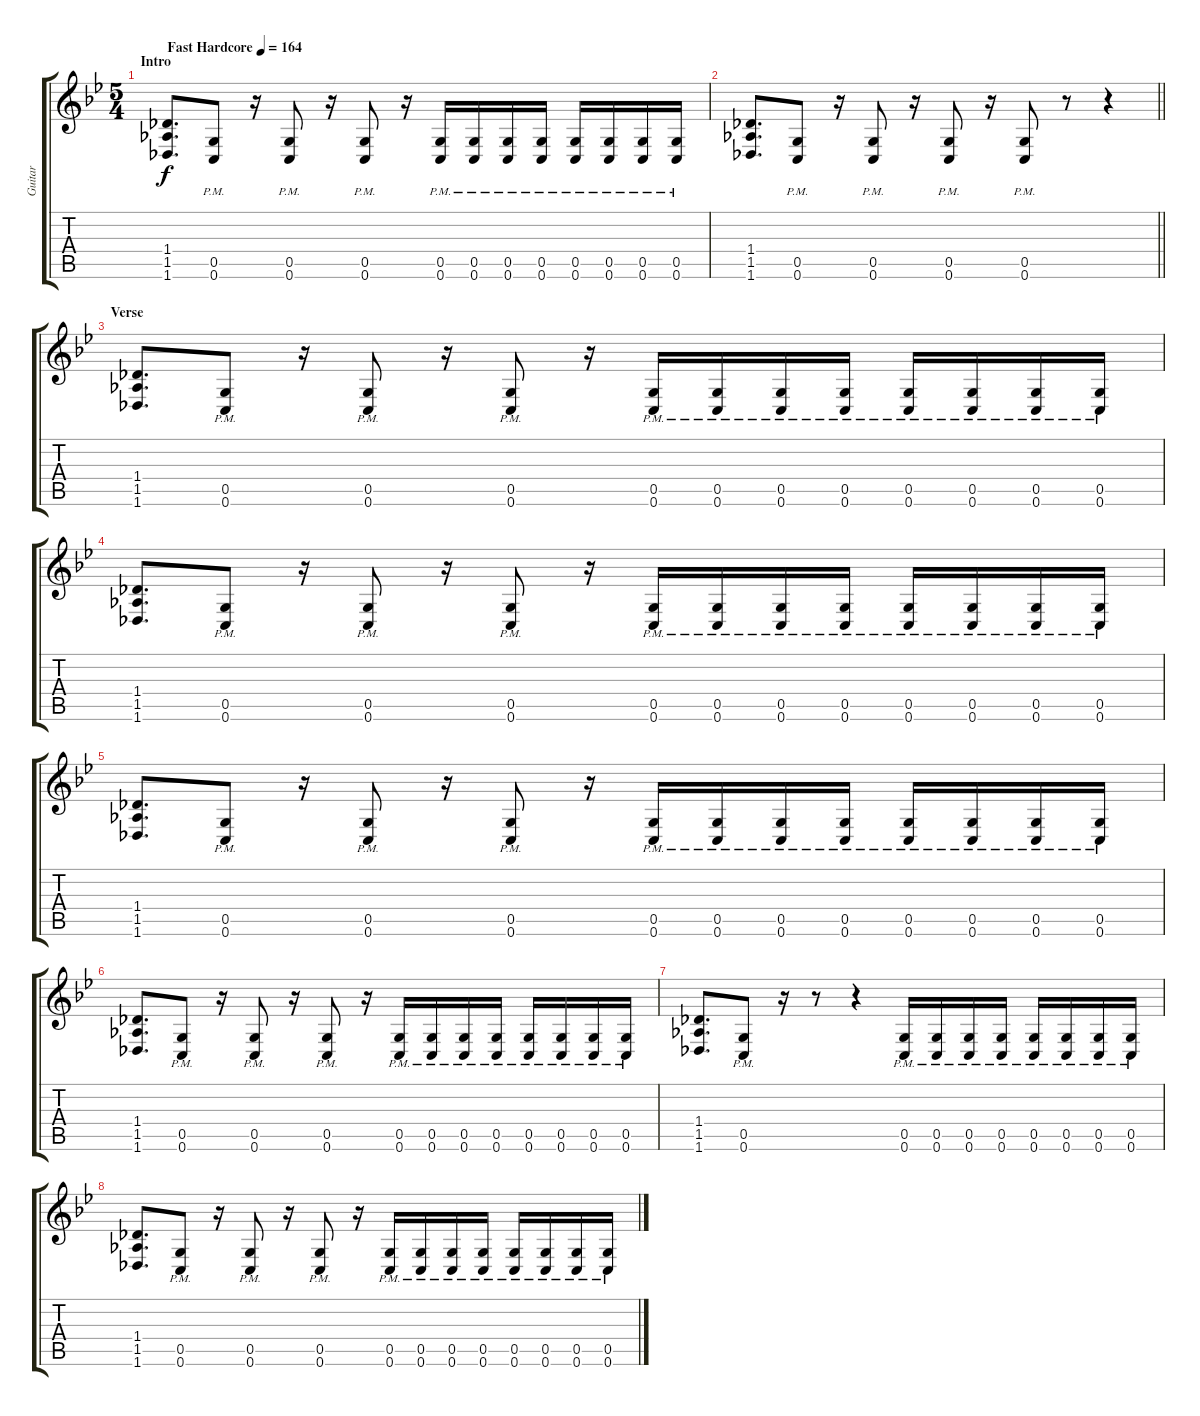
\track ("Guitar" "Guitar") {instrument distortionguitar}
\staff {score tabs}
\tuning (D4 A3 F3 C3 G2 C2) {hide}
\ts (5 4)
\section ("" "Intro")
\tempo (164 "Fast Hardcore")
\clef g2
\ks bb
(1.4 1.5 1.6).8{d dy f instrument distortionguitar} (0.5{pm} 0.6{pm}).8 r.16 (0.5{pm} 0.6{pm}).8 r.16 (0.5{pm} 0.6{pm}).8 r.16 (0.5{pm} 0.6{pm}).16 (0.5{pm} 0.6{pm}).16 (0.5{pm} 0.6{pm}).16 (0.5{pm} 0.6{pm}).16 (0.5{pm} 0.6{pm}).16 (0.5{pm} 0.6{pm}).16 (0.5{pm} 0.6{pm}).16 (0.5{pm} 0.6{pm}).16 |
\barLineRight lightlight
(1.4 1.5 1.6).8{d} (0.5{pm} 0.6{pm}).8 r.16 (0.5{pm} 0.6{pm}).8 r.16 (0.5{pm} 0.6{pm}).8 r.16 (0.5{pm} 0.6{pm}).8 r.8 r.4 |
\section ("" "Verse")
(1.4 1.5 1.6).8{d} (0.5{pm} 0.6{pm}).8 r.16 (0.5{pm} 0.6{pm}).8 r.16 (0.5{pm} 0.6{pm}).8 r.16 (0.5{pm} 0.6{pm}).16 (0.5{pm} 0.6{pm}).16 (0.5{pm} 0.6{pm}).16 (0.5{pm} 0.6{pm}).16 (0.5{pm} 0.6{pm}).16 (0.5{pm} 0.6{pm}).16 (0.5{pm} 0.6{pm}).16 (0.5{pm} 0.6{pm}).16 |
(1.4 1.5 1.6).8{d} (0.5{pm} 0.6{pm}).8 r.16 (0.5{pm} 0.6{pm}).8 r.16 (0.5{pm} 0.6{pm}).8 r.16 (0.5{pm} 0.6{pm}).16 (0.5{pm} 0.6{pm}).16 (0.5{pm} 0.6{pm}).16 (0.5{pm} 0.6{pm}).16 (0.5{pm} 0.6{pm}).16 (0.5{pm} 0.6{pm}).16 (0.5{pm} 0.6{pm}).16 (0.5{pm} 0.6{pm}).16 |
(1.4 1.5 1.6).8{d} (0.5{pm} 0.6{pm}).8 r.16 (0.5{pm} 0.6{pm}).8 r.16 (0.5{pm} 0.6{pm}).8 r.16 (0.5{pm} 0.6{pm}).16 (0.5{pm} 0.6{pm}).16 (0.5{pm} 0.6{pm}).16 (0.5{pm} 0.6{pm}).16 (0.5{pm} 0.6{pm}).16 (0.5{pm} 0.6{pm}).16 (0.5{pm} 0.6{pm}).16 (0.5{pm} 0.6{pm}).16 |
(1.4 1.5 1.6).8{d} (0.5{pm} 0.6{pm}).8 r.16 (0.5{pm} 0.6{pm}).8 r.16 (0.5{pm} 0.6{pm}).8 r.16 (0.5{pm} 0.6{pm}).16 (0.5{pm} 0.6{pm}).16 (0.5{pm} 0.6{pm}).16 (0.5{pm} 0.6{pm}).16 (0.5{pm} 0.6{pm}).16 (0.5{pm} 0.6{pm}).16 (0.5{pm} 0.6{pm}).16 (0.5{pm} 0.6{pm}).16 |
(1.4 1.5 1.6).8{d} (0.5{pm} 0.6{pm}).8 r.16 r.8 r.4 (0.5{pm} 0.6{pm}).16 (0.5{pm} 0.6{pm}).16 (0.5{pm} 0.6{pm}).16 (0.5{pm} 0.6{pm}).16 (0.5{pm} 0.6{pm}).16 (0.5{pm} 0.6{pm}).16 (0.5{pm} 0.6{pm}).16 (0.5{pm} 0.6{pm}).16 |
(1.4 1.5 1.6).8{d} (0.5{pm} 0.6{pm}).8 r.16 (0.5{pm} 0.6{pm}).8 r.16 (0.5{pm} 0.6{pm}).8 r.16 (0.5{pm} 0.6{pm}).16 (0.5{pm} 0.6{pm}).16 (0.5{pm} 0.6{pm}).16 (0.5{pm} 0.6{pm}).16 (0.5{pm} 0.6{pm}).16 (0.5{pm} 0.6{pm}).16 (0.5{pm} 0.6{pm}).16 (0.5{pm} 0.6{pm}).16
